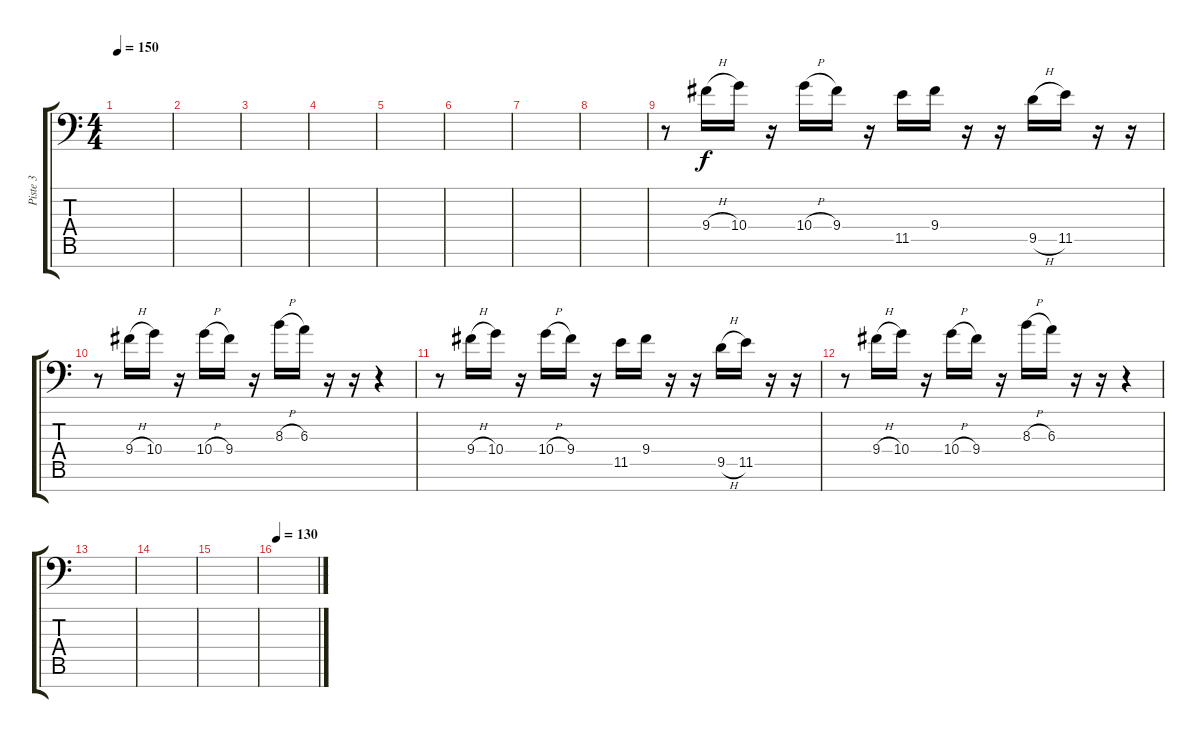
\track ("Piste 3" "Piste 3") {instrument distortionguitar}
\staff {score tabs}
\tuning (C4 G3 Eb3 A2 F2 C2 G1) {hide}
\ts (4 4)
\tempo 150
\clef f4
\ks c
|
|
|
|
|
|
|
|
r.8 9.4{h}.16 10.4.16 r.16 10.4{h}.16 9.4.16 r.16 11.5.16 9.4.16 r.16 r.16 9.5{h}.16 11.5.16 r.16 r.16 |
r.8 9.4{h}.16 10.4.16 r.16 10.4{h}.16 9.4.16 r.16 8.3{h}.16 6.3.16 r.16 r.16 r.4 |
r.8 9.4{h}.16 10.4.16 r.16 10.4{h}.16 9.4.16 r.16 11.5.16 9.4.16 r.16 r.16 9.5{h}.16 11.5.16 r.16 r.16 |
r.8 9.4{h}.16 10.4.16 r.16 10.4{h}.16 9.4.16 r.16 8.3{h}.16 6.3.16 r.16 r.16 r.4 |
|
|
|
\tempo 130
